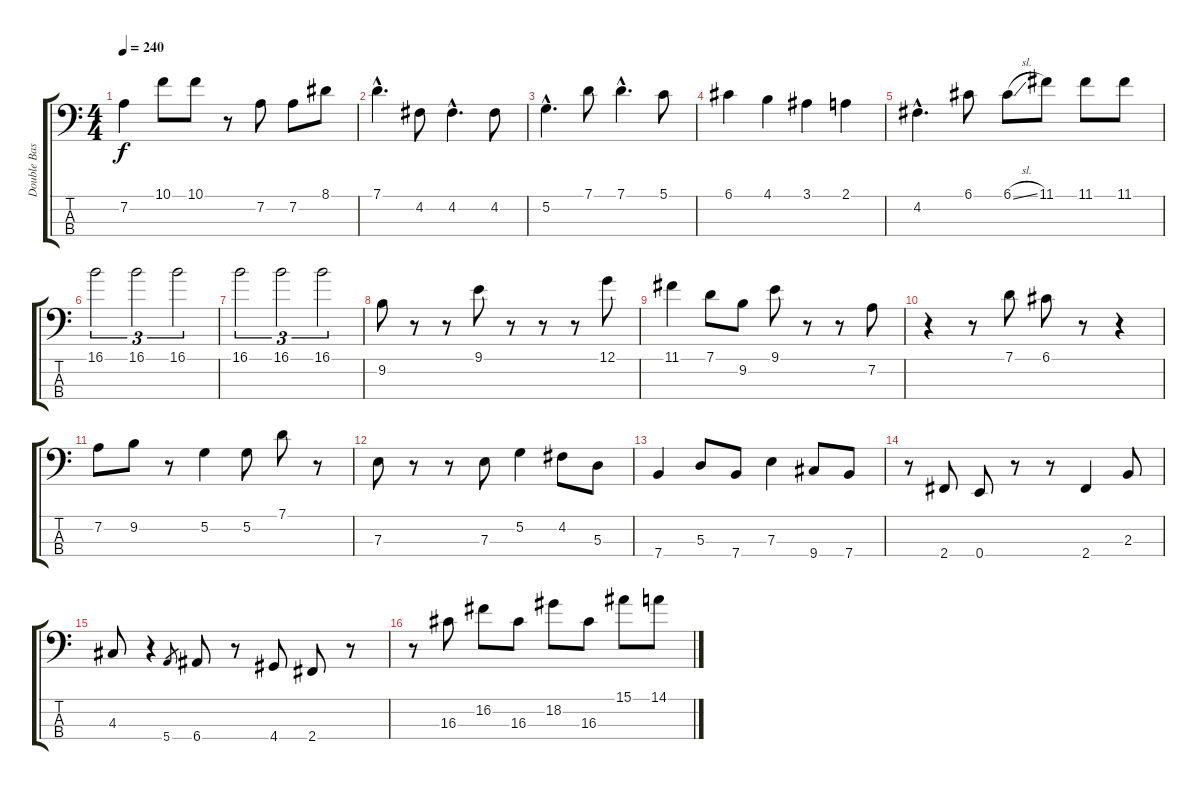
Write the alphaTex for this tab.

\track ("Double Bass" "Double Bas") {instrument acousticbass}
\staff {score tabs}
\tuning (G2 D2 A1 E1) {hide}
\ts (4 4)
\tempo 240
\clef f4
\ks c
7.2.4{dy f} 10.1.8 10.1.8 r.8 7.2.8 7.2.8 8.1.8 |
7.1{hac}.4{d} 4.2.8 4.2{hac}.4{d} 4.2.8 |
5.2{hac}.4{d} 7.1.8 7.1{hac}.4{d} 5.1.8 |
6.1.4 4.1.4 3.1.4 2.1.4 |
4.2{hac}.4{d} 6.1.8 6.1{sl}.8 11.1.8 11.1.8 11.1.8 |
16.1.2{tu (3 2)} 16.1.2{tu (3 2)} 16.1.2{tu (3 2)} |
16.1.2{tu (3 2)} 16.1.2{tu (3 2)} 16.1.2{tu (3 2)} |
9.2.8 r.8 r.8 9.1.8 r.8 r.8 r.8 12.1.8 |
11.1.4 7.1.8 9.2.8 9.1.8 r.8 r.8 7.2.8 |
r.4 r.8 7.1.8 6.1.8 r.8 r.4 |
7.2.8 9.2.8 r.8 5.2.4 5.2.8 7.1.8 r.8 |
7.3.8 r.8 r.8 7.3.8 5.2.4 4.2.8 5.3.8 |
7.4.4 5.3.8 7.4.8 7.3.4 9.4.8 7.4.8 |
r.8 2.4.8 0.4.8 r.8 r.8 2.4.4 2.3.8 |
4.3.8 r.4 5.4.8{gr} 6.4.8 r.8 4.4.8 2.4.8 r.8 |
r.8 16.3.8 16.2.8 16.3.8 18.2.8 16.3.8 15.1.8 14.1.8
